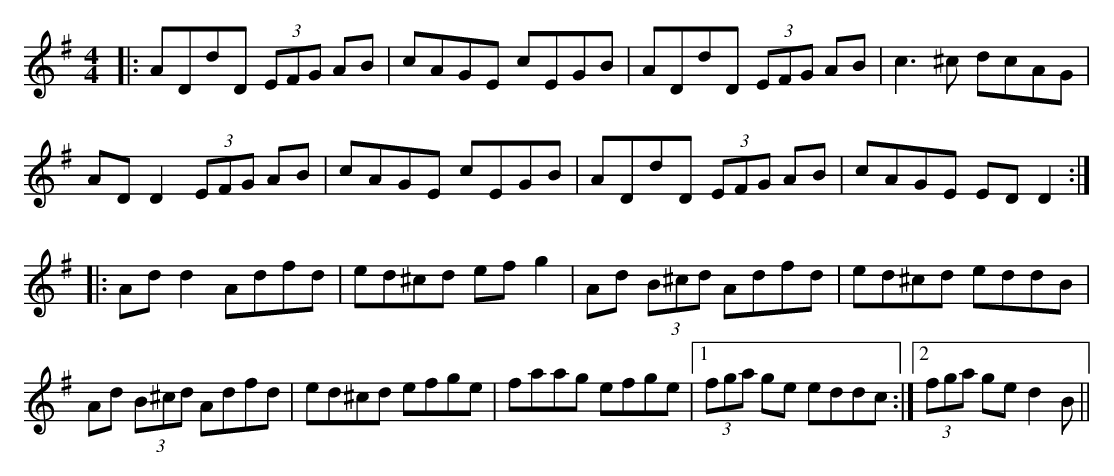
X:1
M:4/4
K:Dmix
|:ADdD (3EFG AB|cAGE cEGB|ADdD (3EFG AB|c3 ^c dcAG|
AD D2 (3EFG AB|cAGE cEGB|ADdD (3EFG AB|cAGE EDD2:|
|:Ad d2 Adfd|ed^cd efg2|Ad (3B^cd Adfd|ed^cd eddB|
Ad (3B^cd Adfd|ed^cd efge|faag efge|1 (3fga ge eddc:|2 (3fga ge d2B||
